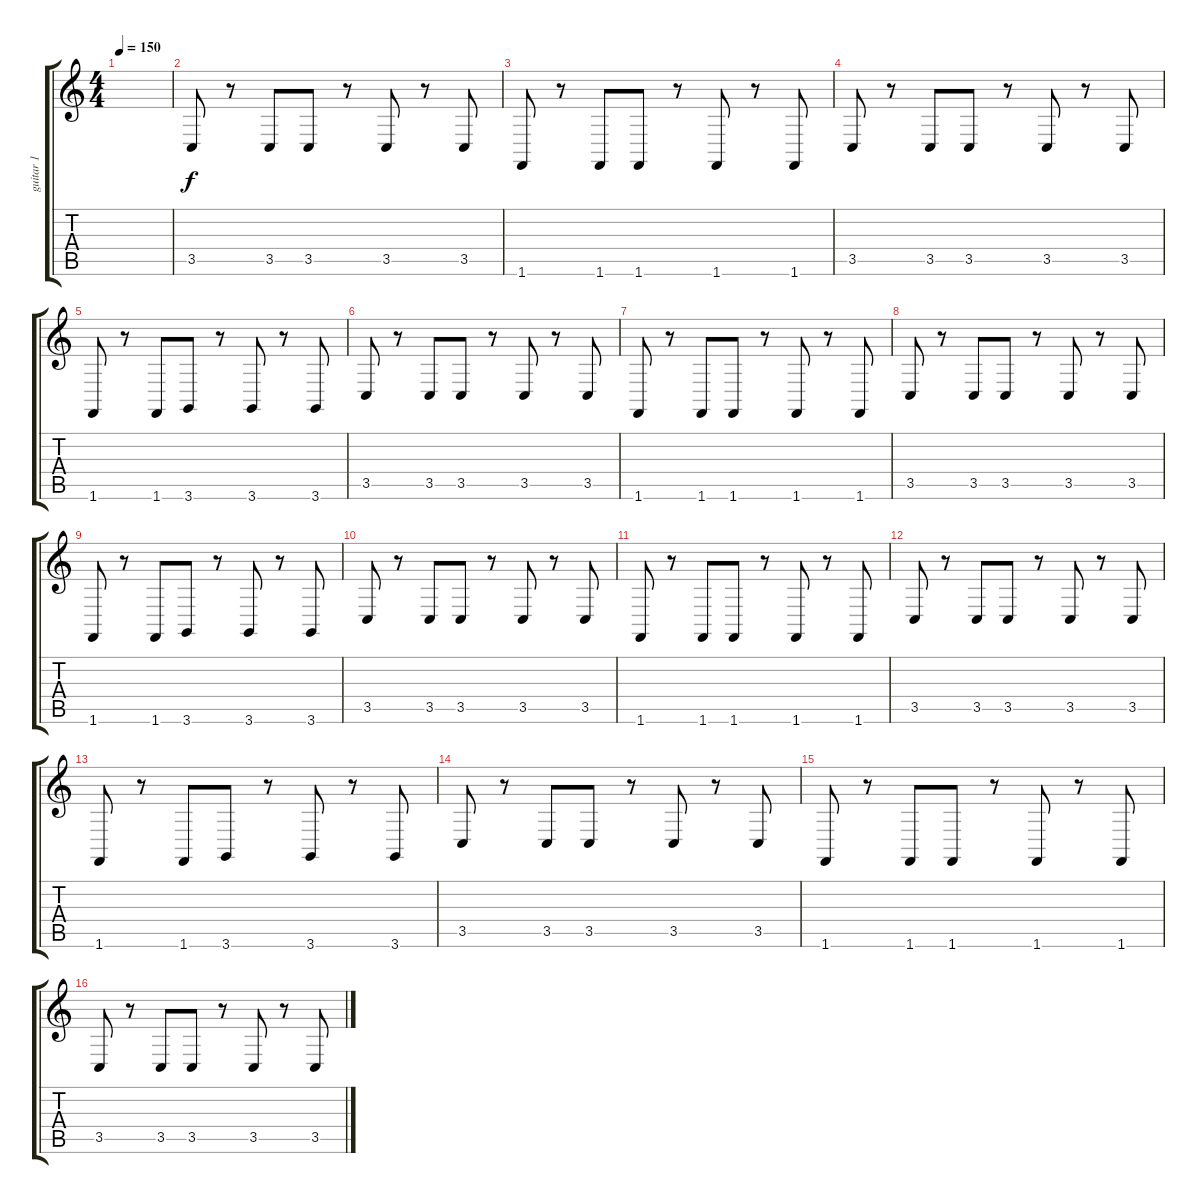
\track ("guitar 1" "guitar 1") {instrument lead2sawtooth}
\staff {score tabs}
\tuning (E4 B3 G3 D3 A2 E2) {hide}
\ts (4 4)
\tempo 150
\clef g2
\ks c
|
3.5.8 r.8 3.5.8 3.5.8 r.8 3.5.8 r.8 3.5.8 |
1.6.8 r.8 1.6.8 1.6.8 r.8 1.6.8 r.8 1.6.8 |
3.5.8 r.8 3.5.8 3.5.8 r.8 3.5.8 r.8 3.5.8 |
1.6.8 r.8 1.6.8 3.6.8 r.8 3.6.8 r.8 3.6.8 |
3.5.8 r.8 3.5.8 3.5.8 r.8 3.5.8 r.8 3.5.8 |
1.6.8 r.8 1.6.8 1.6.8 r.8 1.6.8 r.8 1.6.8 |
3.5.8 r.8 3.5.8 3.5.8 r.8 3.5.8 r.8 3.5.8 |
1.6.8 r.8 1.6.8 3.6.8 r.8 3.6.8 r.8 3.6.8 |
3.5.8 r.8 3.5.8 3.5.8 r.8 3.5.8 r.8 3.5.8 |
1.6.8 r.8 1.6.8 1.6.8 r.8 1.6.8 r.8 1.6.8 |
3.5.8 r.8 3.5.8 3.5.8 r.8 3.5.8 r.8 3.5.8 |
1.6.8 r.8 1.6.8 3.6.8 r.8 3.6.8 r.8 3.6.8 |
3.5.8 r.8 3.5.8 3.5.8 r.8 3.5.8 r.8 3.5.8 |
1.6.8 r.8 1.6.8 1.6.8 r.8 1.6.8 r.8 1.6.8 |
3.5.8 r.8 3.5.8 3.5.8 r.8 3.5.8 r.8 3.5.8
